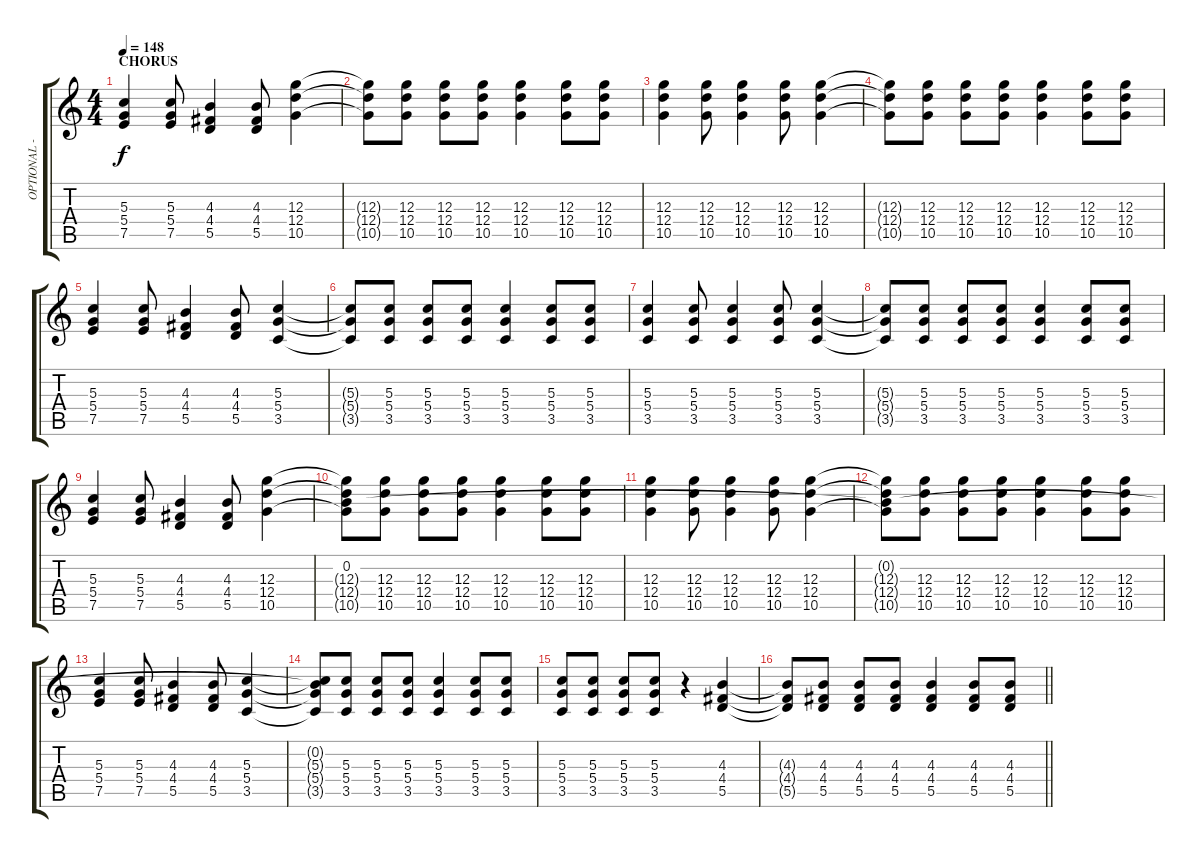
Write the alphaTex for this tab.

\track ("OPTIONAL - Rythym Guitar 2" "OPTIONAL -") {instrument acousticguitarnylon}
\staff {score tabs}
\tuning (E4 B3 G3 D3 A2 E2) {hide}
\ts (4 4)
\section ("" "CHORUS")
\tempo 148
\clef g2
\ks c
(5.3 5.4 7.5).4{dy f} (5.3 5.4 7.5).8 (4.3 4.4 5.5).4 (4.3 4.4 5.5).8 (12.3 12.4 10.5).4 |
(12.3{t} 12.4{t} 10.5{t}).8 (12.3 12.4 10.5).8 (12.3 12.4 10.5).8 (12.3 12.4 10.5).8 (12.3 12.4 10.5).4 (12.3 12.4 10.5).8 (12.3 12.4 10.5).8 |
(12.3 12.4 10.5).4 (12.3 12.4 10.5).8 (12.3 12.4 10.5).4 (12.3 12.4 10.5).8 (12.3 12.4 10.5).4 |
(12.3{t} 12.4{t} 10.5{t}).8 (12.3 12.4 10.5).8 (12.3 12.4 10.5).8 (12.3 12.4 10.5).8 (12.3 12.4 10.5).4 (12.3 12.4 10.5).8 (12.3 12.4 10.5).8 |
(5.3 5.4 7.5).4 (5.3 5.4 7.5).8 (4.3 4.4 5.5).4 (4.3 4.4 5.5).8 (5.3 5.4 3.5).4 |
(5.3{t} 5.4{t} 3.5{t}).8 (5.3 5.4 3.5).8 (5.3 5.4 3.5).8 (5.3 5.4 3.5).8 (5.3 5.4 3.5).4 (5.3 5.4 3.5).8 (5.3 5.4 3.5).8 |
(5.3 5.4 3.5).4 (5.3 5.4 3.5).8 (5.3 5.4 3.5).4 (5.3 5.4 3.5).8 (5.3 5.4 3.5).4 |
(5.3{t} 5.4{t} 3.5{t}).8 (5.3 5.4 3.5).8 (5.3 5.4 3.5).8 (5.3 5.4 3.5).8 (5.3 5.4 3.5).4 (5.3 5.4 3.5).8 (5.3 5.4 3.5).8 |
(5.3 5.4 7.5).4 (5.3 5.4 7.5).8 (4.3 4.4 5.5).4 (4.3 4.4 5.5).8 (12.3 12.4 10.5).4 |
(0.2 12.3{t} 12.4{t} 10.5{t}).8 (12.3 12.4 10.5).8 (12.3 12.4 10.5).8 (12.3 12.4 10.5).8 (12.3 12.4 10.5).4 (12.3 12.4 10.5).8 (12.3 12.4 10.5).8 |
(12.3 12.4 10.5).4 (12.3 12.4 10.5).8 (12.3 12.4 10.5).4 (12.3 12.4 10.5).8 (12.3 12.4 10.5).4 |
(0.2{t} 12.3{t} 12.4{t} 10.5{t}).8 (12.3 12.4 10.5).8 (12.3 12.4 10.5).8 (12.3 12.4 10.5).8 (12.3 12.4 10.5).4 (12.3 12.4 10.5).8 (12.3 12.4 10.5).8 |
(5.3 5.4 7.5).4 (5.3 5.4 7.5).8 (4.3 4.4 5.5).4 (4.3 4.4 5.5).8 (5.3 5.4 3.5).4 |
(0.2{t} 5.3{t} 5.4{t} 3.5{t}).8 (5.3 5.4 3.5).8 (5.3 5.4 3.5).8 (5.3 5.4 3.5).8 (5.3 5.4 3.5).4 (5.3 5.4 3.5).8 (5.3 5.4 3.5).8 |
(5.3 5.4 3.5).8 (5.3 5.4 3.5).8 (5.3 5.4 3.5).8 (5.3 5.4 3.5).8 r.4 (4.3 4.4 5.5).4 |
\barLineRight lightlight
(4.3{t} 4.4{t} 5.5{t}).8 (4.3 4.4 5.5).8 (4.3 4.4 5.5).8 (4.3 4.4 5.5).8 (4.3 4.4 5.5).4 (4.3 4.4 5.5).8 (4.3 4.4 5.5).8
